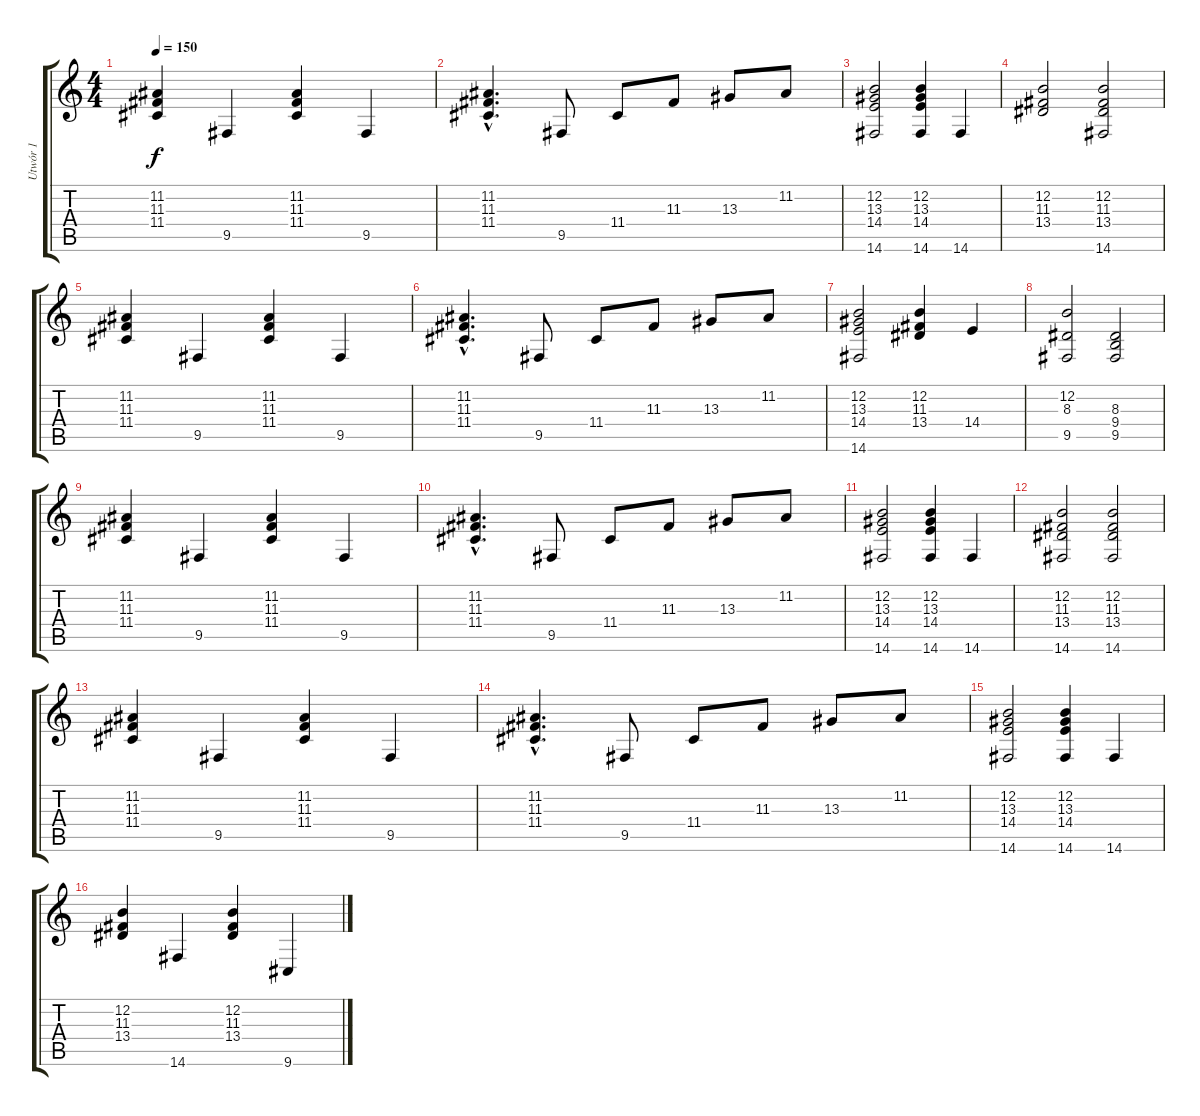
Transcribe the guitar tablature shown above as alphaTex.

\track ("Utwór 1" "Utwór 1") {instrument acousticgrandpiano}
\staff {score tabs}
\tuning (E4 B3 G3 D3 A2 E2) {hide}
\ts (4 4)
\tempo 150
\clef g2
\ks c
(11.2 11.3 11.4).4{dy f instrument acousticgrandpiano} 9.5.4 (11.2 11.3 11.4).4 9.5.4 |
(11.2{hac} 11.3{hac} 11.4{hac}).4{d} 9.5.8 11.4.8 11.3.8 13.3.8 11.2.8 |
(12.2 13.3 14.4 14.6).2 (12.2 13.3 14.4 14.6).4 14.6.4 |
(12.2 11.3 13.4).2 (12.2 11.3 13.4 14.6).2 |
(11.2 11.3 11.4).4 9.5.4 (11.2 11.3 11.4).4 9.5.4 |
(11.2{hac} 11.3{hac} 11.4{hac}).4{d} 9.5.8 11.4.8 11.3.8 13.3.8 11.2.8 |
(12.2 13.3 14.4 14.6).2 (12.2 11.3 13.4).4 14.4.4 |
(12.2 8.3 9.5).2 (8.3 9.4 9.5).2 |
(11.2 11.3 11.4).4 9.5.4 (11.2 11.3 11.4).4 9.5.4 |
(11.2{hac} 11.3{hac} 11.4{hac}).4{d} 9.5.8 11.4.8 11.3.8 13.3.8 11.2.8 |
(12.2 13.3 14.4 14.6).2 (12.2 13.3 14.4 14.6).4 14.6.4 |
(12.2 11.3 13.4 14.6).2 (12.2 11.3 13.4 14.6).2 |
(11.2 11.3 11.4).4 9.5.4 (11.2 11.3 11.4).4 9.5.4 |
(11.2{hac} 11.3{hac} 11.4{hac}).4{d} 9.5.8 11.4.8 11.3.8 13.3.8 11.2.8 |
(12.2 13.3 14.4 14.6).2 (12.2 13.3 14.4 14.6).4 14.6.4 |
(12.2 11.3 13.4).4 14.6.4 (12.2 11.3 13.4).4 9.6.4
